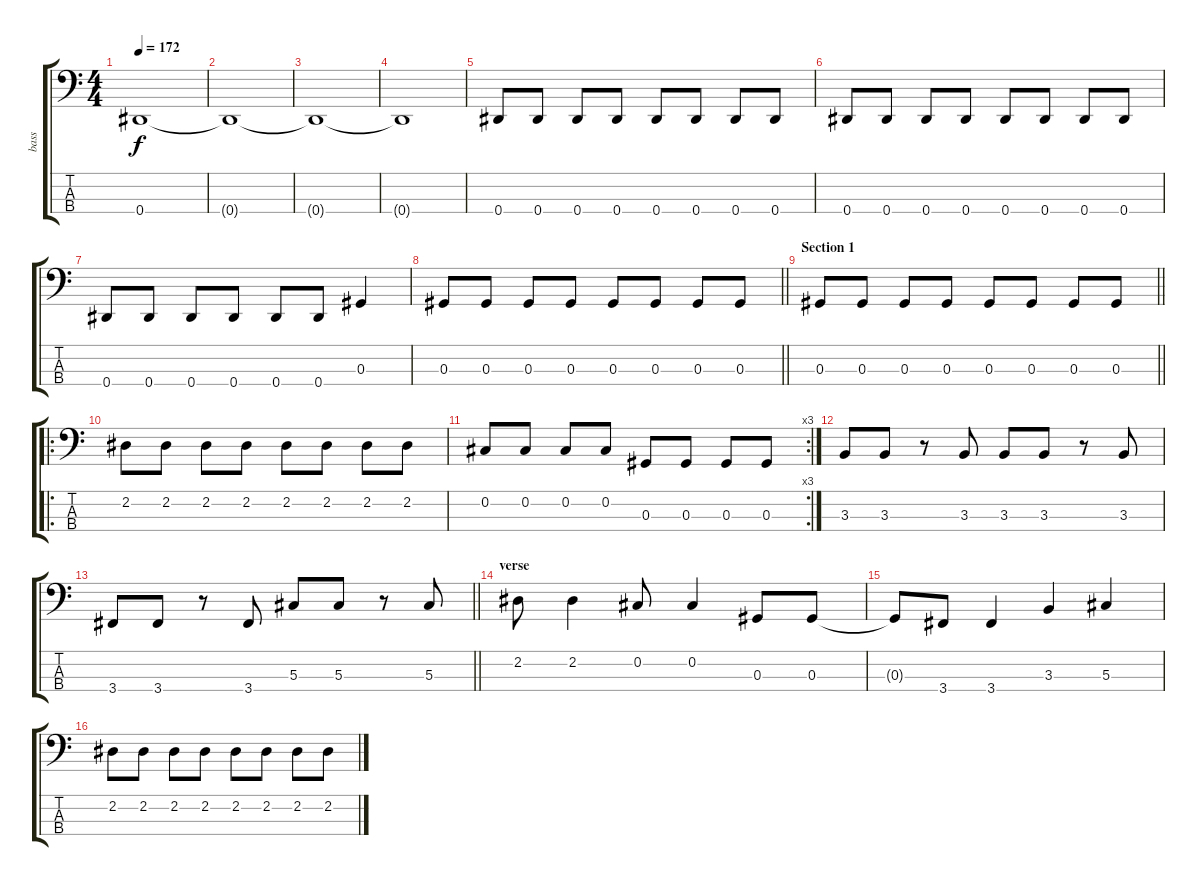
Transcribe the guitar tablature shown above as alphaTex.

\track ("bass" "bass") {instrument electricbasspick}
\staff {score tabs}
\tuning (Gb2 Db2 Ab1 Eb1) {hide}
\ts (4 4)
\tempo 172
\clef f4
\ks c
0.4.1{dy f instrument electricbasspick} |
0.4{t}.1 |
0.4{t}.1 |
0.4{t}.1 |
0.4.8 0.4.8 0.4.8 0.4.8 0.4.8 0.4.8 0.4.8 0.4.8 |
0.4.8 0.4.8 0.4.8 0.4.8 0.4.8 0.4.8 0.4.8 0.4.8 |
0.4.8 0.4.8 0.4.8 0.4.8 0.4.8 0.4.8 0.3.4 |
\barLineRight lightlight
0.3.8 0.3.8 0.3.8 0.3.8 0.3.8 0.3.8 0.3.8 0.3.8 |
\section ("" "Section 1")
\barLineRight lightlight
0.3.8 0.3.8 0.3.8 0.3.8 0.3.8 0.3.8 0.3.8 0.3.8 |
\ro
2.2.8 2.2.8 2.2.8 2.2.8 2.2.8 2.2.8 2.2.8 2.2.8 |
\rc 3
0.2.8 0.2.8 0.2.8 0.2.8 0.3.8 0.3.8 0.3.8 0.3.8 |
3.3.8 3.3.8 r.8 3.3.8 3.3.8 3.3.8 r.8 3.3.8 |
\barLineRight lightlight
3.4.8 3.4.8 r.8 3.4.8 5.3.8 5.3.8 r.8 5.3.8 |
\section ("" "verse")
2.2.8 2.2.4 0.2.8 0.2.4 0.3.8 0.3.8 |
0.3{t}.8 3.4.8 3.4.4 3.3.4 5.3.4 |
2.2.8 2.2.8 2.2.8 2.2.8 2.2.8 2.2.8 2.2.8 2.2.8
